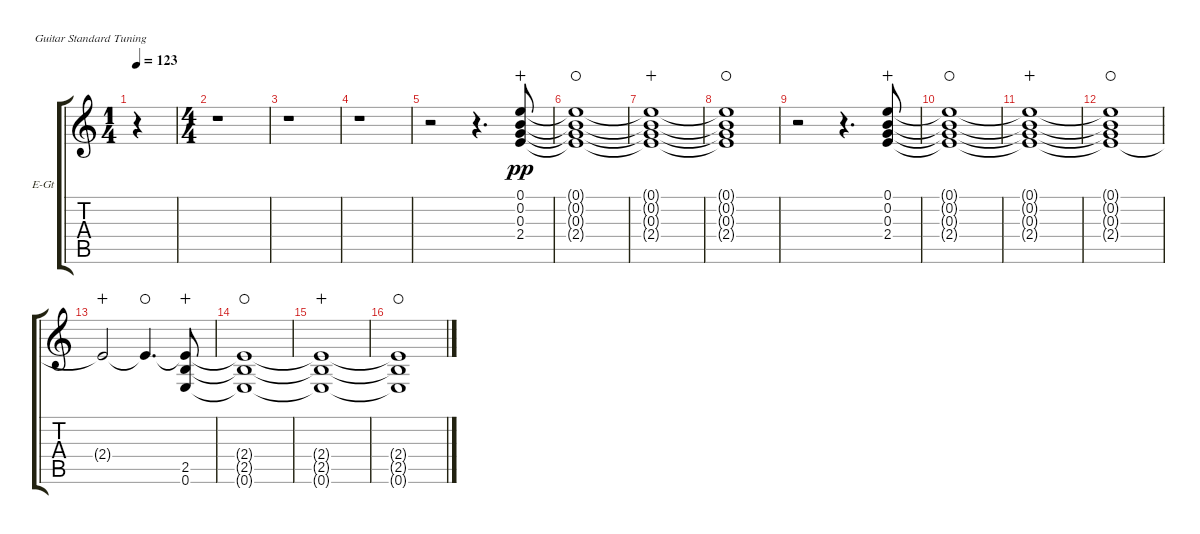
\bracketExtendMode groupsimilarinstruments
\firstSystemTrackNameOrientation horizontal
\otherSystemsTrackNameOrientation horizontal
\track ("Electric guitar 2" "E-Gt") {instrument distortionguitar}
\staff {score tabs}
\tuning (E4 B3 G3 D3 A2 E2)
\voice
\ts (1 4)
\beaming (8 2)
\tempo 123
\clef g2
\ks c
r.4{dy pp instrument distortionguitar} |
\ts (4 4)
\beaming (8 2 2 2 2)
r.1 |
r.1 |
r.1 |
r.2 r.4{d} (0.1 0.2 0.3 2.4).8{wahc} |
(0.1{t} 0.2{t} 0.3{t} 2.4{t}).1{waho} |
(0.1{t} 0.2{t} 0.3{t} 2.4{t}).1{wahc} |
(0.1{t} 0.2{t} 0.3{t} 2.4{t}).1{waho} |
r.2 r.4{d} (0.1 0.2 0.3 2.4).8{wahc} |
(0.1{t} 0.2{t} 0.3{t} 2.4{t}).1{waho} |
(0.1{t} 0.2{t} 0.3{t} 2.4{t}).1{wahc} |
(0.1{t} 0.2{t} 0.3{t} 2.4{t}).1{waho} |
2.4{t}.2{wahc} 2.4{t}.4{d waho} (2.5 0.6 2.4{t}).8{wahc} |
(2.5{t} 0.6{t} 2.4{t}).1{waho} |
(2.5{t} 0.6{t} 2.4{t}).1{wahc} |
(2.5{t} 0.6{t} 2.4{t}).1{waho}
\voice
\clef g2
\ottava regular
\simile none
\ks c
r.4{dy mf} |
|
|
|
|
|
|
|
|
|
|
|
|
|
|
